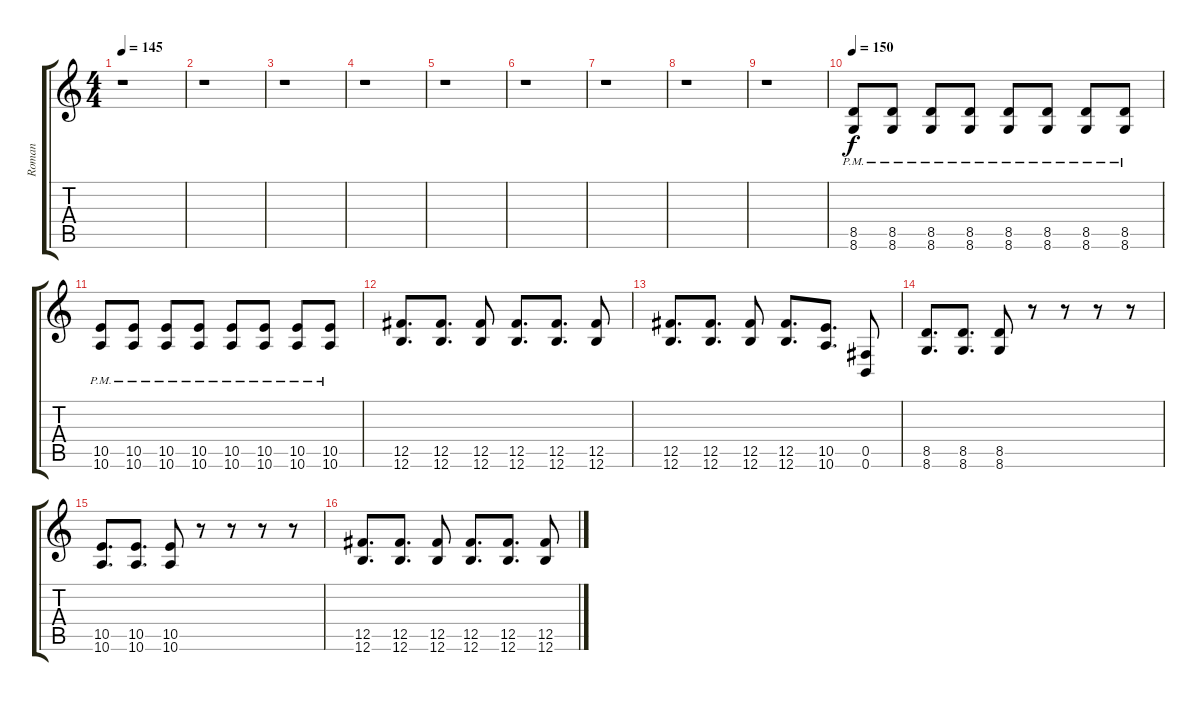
\track ("Roman" "Roman") {instrument overdrivenguitar}
\staff {score tabs}
\tuning (Db4 Ab3 E3 B2 Gb2 B1) {hide}
\ts (4 4)
\tempo 145
\clef g2
\ks c
r.1{dy f} |
r.1 |
r.1 |
r.1 |
r.1 |
r.1 |
r.1 |
r.1 |
r.1 |
\tempo 150
(8.5{pm} 8.6{pm}).8 (8.5{pm} 8.6{pm}).8 (8.5{pm} 8.6{pm}).8 (8.5{pm} 8.6{pm}).8 (8.5{pm} 8.6{pm}).8 (8.5{pm} 8.6{pm}).8 (8.5{pm} 8.6{pm}).8 (8.5{pm} 8.6{pm}).8 |
(10.5{pm} 10.6{pm}).8 (10.5{pm} 10.6{pm}).8 (10.5{pm} 10.6{pm}).8 (10.5{pm} 10.6{pm}).8 (10.5{pm} 10.6{pm}).8 (10.5{pm} 10.6{pm}).8 (10.5{pm} 10.6{pm}).8 (10.5{pm} 10.6{pm}).8 |
(12.5 12.6).8{d} (12.5 12.6).8{d} (12.5 12.6).8 (12.5 12.6).8{d} (12.5 12.6).8{d} (12.5 12.6).8 |
(12.5 12.6).8{d} (12.5 12.6).8{d} (12.5 12.6).8 (12.5 12.6).8{d} (10.5 10.6).8{d} (0.5 0.6).8 |
(8.5 8.6).8{d} (8.5 8.6).8{d} (8.5 8.6).8 r.8 r.8 r.8 r.8 |
(10.5 10.6).8{d} (10.5 10.6).8{d} (10.5 10.6).8 r.8 r.8 r.8 r.8 |
(12.5 12.6).8{d} (12.5 12.6).8{d} (12.5 12.6).8 (12.5 12.6).8{d} (12.5 12.6).8{d} (12.5 12.6).8
